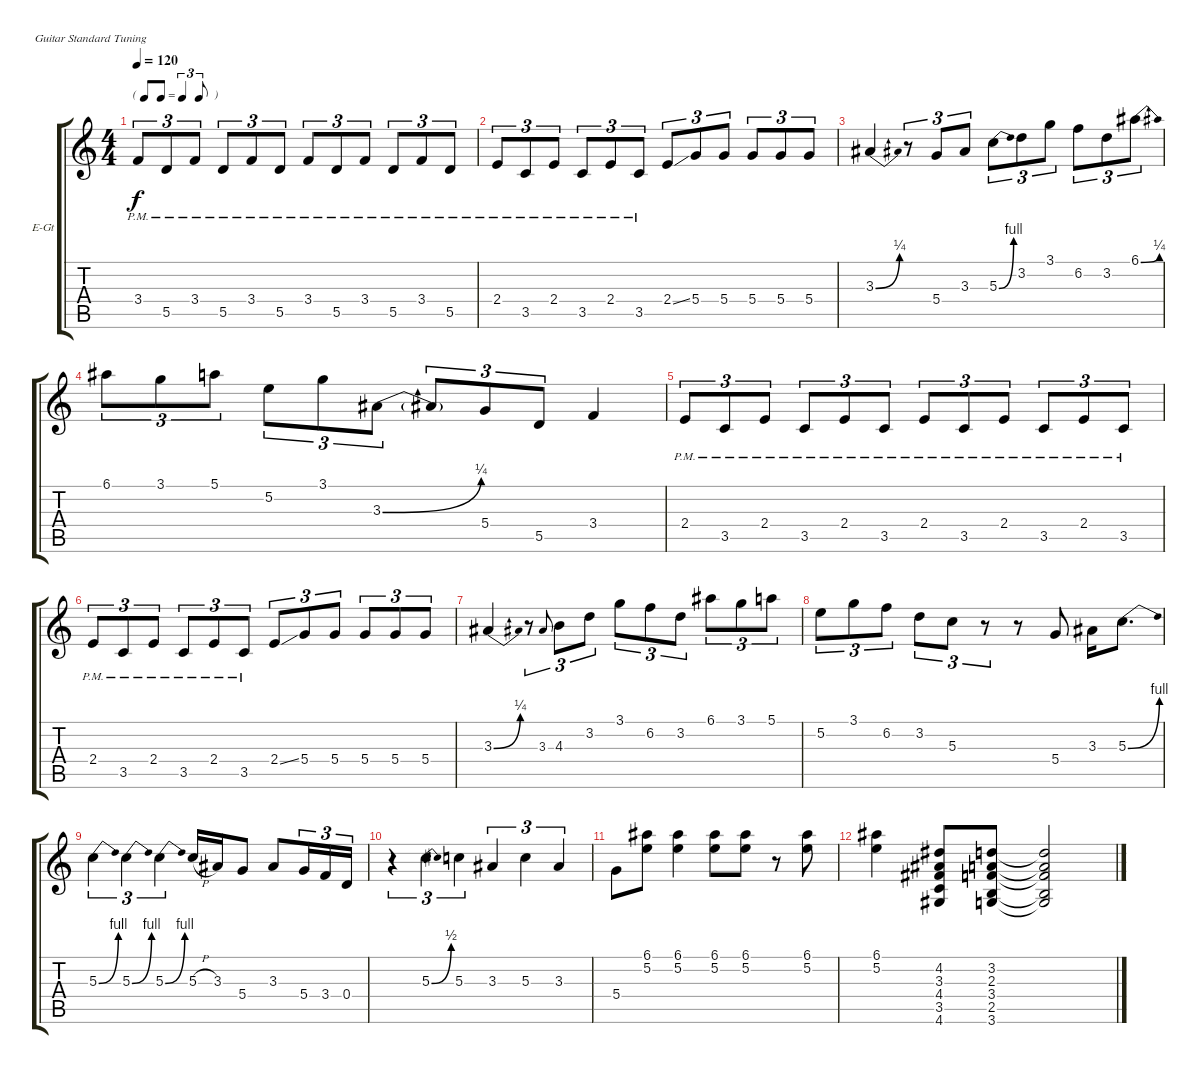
\defaultSystemsLayout 4
\bracketExtendMode groupsimilarinstruments
\firstSystemTrackNameOrientation horizontal
\otherSystemsTrackNameOrientation horizontal
\track ("Electric Guitar" "E-Gt") {instrument electricguitarclean}
\staff {score tabs}
\tuning (E4 B3 G3 D3 A2 E2)
\ts (4 4)
\tf triplet8th
\tempo 120
\clef g2
\ks c
3.4{pm}.8{tu (3 2) dy f} 5.5{pm}.8{tu (3 2)} 3.4{pm}.8{tu (3 2)} 5.5{pm}.8{tu (3 2)} 3.4{pm}.8{tu (3 2)} 5.5{pm}.8{tu (3 2)} 3.4{pm}.8{tu (3 2)} 5.5{pm}.8{tu (3 2)} 3.4{pm}.8{tu (3 2)} 5.5{pm}.8{tu (3 2)} 3.4{pm}.8{tu (3 2)} 5.5{pm}.8{tu (3 2)} |
2.4{pm}.8{tu (3 2)} 3.5{pm}.8{tu (3 2)} 2.4{pm}.8{tu (3 2)} 3.5{pm}.8{tu (3 2)} 2.4{pm}.8{tu (3 2)} 3.5{pm}.8{tu (3 2)} 2.4{ss}.8{tu (3 2)} 5.4.8{tu (3 2)} 5.4.8{tu (3 2)} 5.4.8{tu (3 2)} 5.4.8{tu (3 2)} 5.4.8{tu (3 2)} |
3.3{be (bend 0 0 14.399999999999999 1)}.4 r.8{tu (3 2)} 5.4.8{tu (3 2)} 3.3.8{tu (3 2)} 5.3{be (bend 0 0 15 4)}.8{tu (3 2)} 3.2.8{tu (3 2)} 3.1.8{tu (3 2)} 6.2.8{tu (3 2)} 3.2.8{tu (3 2)} 6.1{be (bend 0 0 14.399999999999999 1)}.8{tu (3 2)} |
6.1.8{tu (3 2)} 3.1.8{tu (3 2)} 5.1.8{tu (3 2)} 5.2.8{tu (3 2)} 3.1.8{tu (3 2)} 3.3{be (bend 0 0 14.399999999999999 1)}.8{tu (3 2)} 3.3{t}.8{tu (3 2)} 5.4.8{tu (3 2)} 5.5.8{tu (3 2)} 3.4.4 |
2.4{pm}.8{tu (3 2)} 3.5{pm}.8{tu (3 2)} 2.4{pm}.8{tu (3 2)} 3.5{pm}.8{tu (3 2)} 2.4{pm}.8{tu (3 2)} 3.5{pm}.8{tu (3 2)} 2.4{pm}.8{tu (3 2)} 3.5{pm}.8{tu (3 2)} 2.4{pm}.8{tu (3 2)} 3.5{pm}.8{tu (3 2)} 2.4{pm}.8{tu (3 2)} 3.5{pm}.8{tu (3 2)} |
2.4{pm}.8{tu (3 2)} 3.5{pm}.8{tu (3 2)} 2.4{pm}.8{tu (3 2)} 3.5{pm}.8{tu (3 2)} 2.4{pm}.8{tu (3 2)} 3.5{pm}.8{tu (3 2)} 2.4{ss}.8{tu (3 2)} 5.4.8{tu (3 2)} 5.4.8{tu (3 2)} 5.4.8{tu (3 2)} 5.4.8{tu (3 2)} 5.4.8{tu (3 2)} |
3.3{be (bend 0 0 15.6 1)}.4 r.8{tu (3 2)} 3.3.8{tu (3 2) gr onbeat} 4.3.8{tu (3 2)} 3.2.8{tu (3 2)} 3.1.8{tu (3 2)} 6.2.8{tu (3 2)} 3.2.8{tu (3 2)} 6.1.8{tu (3 2)} 3.1.8{tu (3 2)} 5.1.8{tu (3 2)} |
5.2.8{tu (3 2)} 3.1.8{tu (3 2)} 6.2.8{tu (3 2)} 3.2.8{tu (3 2)} 5.3.8{tu (3 2)} r.8{tu (3 2)} r.8 5.4.8 3.3.16 5.3{be (bend 0 0 15 4)}.8{d} |
5.3{be (bend 0 0 15 4)}.4{tu (3 2)} 5.3{be (bend 0 0 15 4)}.4{tu (3 2)} 5.3{be (bend 0 0 15 4)}.4{tu (3 2)} 5.3{h}.16 3.3.16 5.4.8 3.3.8{beam merge} 5.4.16{tu (3 2) beam merge} 3.4.16{tu (3 2) beam merge} 0.4.16{tu (3 2)} |
r.4{tu (3 2)} 5.3{be (bend 0 0 13.799999999999999 2)}.4{tu (3 2)} 5.3.4{tu (3 2)} 3.3.4{tu (3 2)} 5.3.4{tu (3 2)} 3.3.4{tu (3 2)} |
5.4.8 (6.1 5.2).8 (6.1 5.2).4 (6.1 5.2).8 (6.1 5.2).8 r.8 (6.1 5.2).8 |
(6.1 5.2).4 (4.6 3.5 4.4 3.3 4.2).8 (3.6 2.5 3.4 2.3 3.2).8 (3.6{t} 2.5{t} 3.4{t} 2.3{t} 3.2{t}).2
